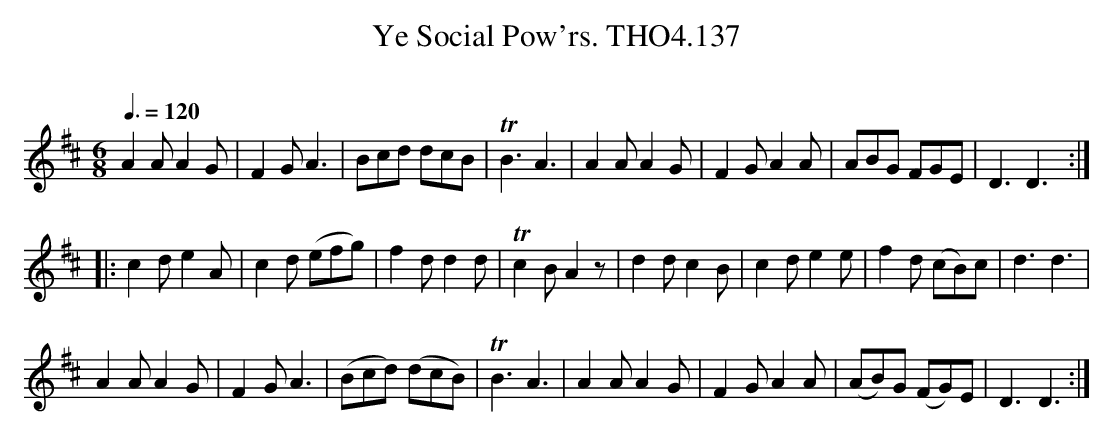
X:1
T:Social Pow'rs. THO4.137, Ye
O:
M:6/8
L:1/8
Q:3/8=120
K:D
A2 A A2 G|F2 G A3|Bcd dcB|TB3A3|A2 A A2 G|F2 G A2 A|ABG FGE|D3D3:|
|:c2 d e2 A|c2 d (efg)|f2 d d2 d|Tc2 B A2 z|\
d2 d c2 B|c2 d e2 e|f2 d (cB)c|d3 d3|
A2 A A2 G|F2 G A3|(Bcd) (dcB)|TB3A3|\
A2 A A2 G|F2 G A2 A|(AB)G (FG)E|D3D3:|
